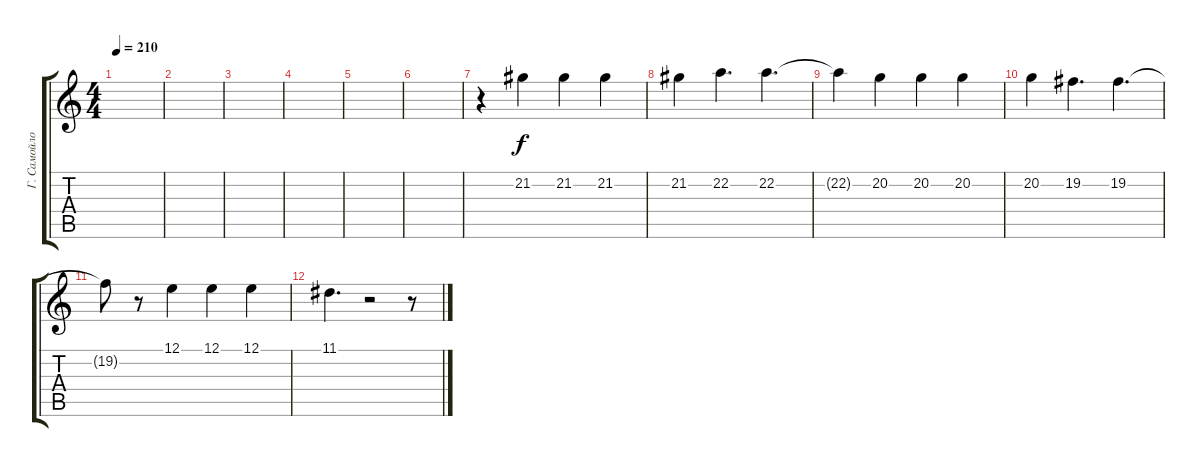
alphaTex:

\track ("Г. Самойлов (вокал)" "Г. Самойло") {instrument lead6voice}
\staff {score tabs}
\tuning (E4 B3 G3 D3 A2 E2) {hide}
\ts (4 4)
\tempo 210
\clef g2
\ks c
|
|
|
|
|
|
r.4 21.2.4 21.2.4 21.2.4 |
21.2.4 22.2.4{d} 22.2.4{d} |
22.2{t}.4 20.2.4 20.2.4 20.2.4 |
20.2.4 19.2.4{d} 19.2.4{d} |
19.2{t}.8 r.8 12.1.4 12.1.4 12.1.4 |
11.1.4{d} r.2 r.8
